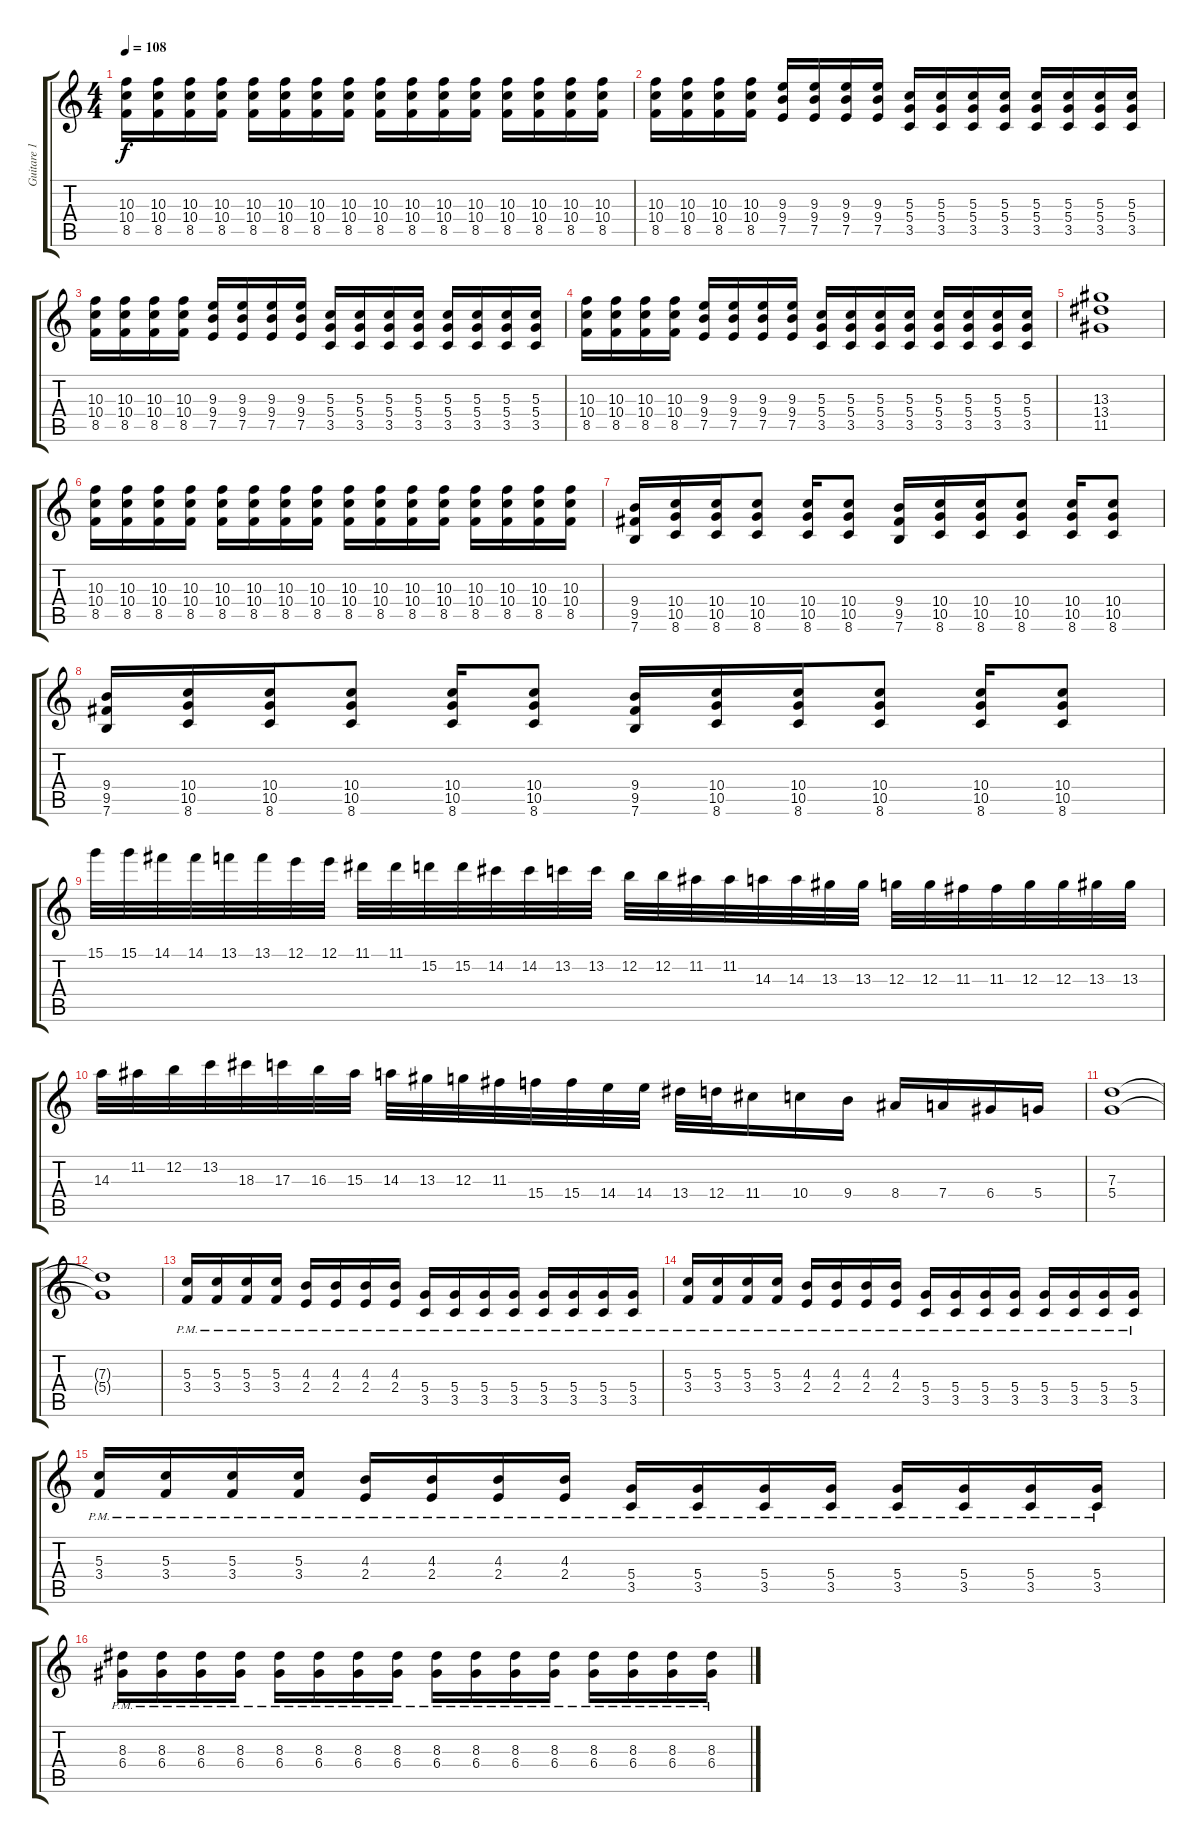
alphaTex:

\track ("Guitare 1" "Guitare 1") {instrument overdrivenguitar}
\staff {score tabs}
\tuning (E4 B3 G3 D3 A2 E2) {hide}
\ts (4 4)
\tempo 108
\clef g2
\ks c
(10.3 10.4 8.5).16{dy f} (10.3 10.4 8.5).16 (10.3 10.4 8.5).16 (10.3 10.4 8.5).16 (10.3 10.4 8.5).16 (10.3 10.4 8.5).16 (10.3 10.4 8.5).16 (10.3 10.4 8.5).16 (10.3 10.4 8.5).16 (10.3 10.4 8.5).16 (10.3 10.4 8.5).16 (10.3 10.4 8.5).16 (10.3 10.4 8.5).16 (10.3 10.4 8.5).16 (10.3 10.4 8.5).16 (10.3 10.4 8.5).16 |
(10.3 10.4 8.5).16 (10.3 10.4 8.5).16 (10.3 10.4 8.5).16 (10.3 10.4 8.5).16 (9.3 9.4 7.5).16 (9.3 9.4 7.5).16 (9.3 9.4 7.5).16 (9.3 9.4 7.5).16 (5.3 5.4 3.5).16 (5.3 5.4 3.5).16 (5.3 5.4 3.5).16 (5.3 5.4 3.5).16 (5.3 5.4 3.5).16 (5.3 5.4 3.5).16 (5.3 5.4 3.5).16 (5.3 5.4 3.5).16 |
(10.3 10.4 8.5).16 (10.3 10.4 8.5).16 (10.3 10.4 8.5).16 (10.3 10.4 8.5).16 (9.3 9.4 7.5).16 (9.3 9.4 7.5).16 (9.3 9.4 7.5).16 (9.3 9.4 7.5).16 (5.3 5.4 3.5).16 (5.3 5.4 3.5).16 (5.3 5.4 3.5).16 (5.3 5.4 3.5).16 (5.3 5.4 3.5).16 (5.3 5.4 3.5).16 (5.3 5.4 3.5).16 (5.3 5.4 3.5).16 |
(10.3 10.4 8.5).16 (10.3 10.4 8.5).16 (10.3 10.4 8.5).16 (10.3 10.4 8.5).16 (9.3 9.4 7.5).16 (9.3 9.4 7.5).16 (9.3 9.4 7.5).16 (9.3 9.4 7.5).16 (5.3 5.4 3.5).16 (5.3 5.4 3.5).16 (5.3 5.4 3.5).16 (5.3 5.4 3.5).16 (5.3 5.4 3.5).16 (5.3 5.4 3.5).16 (5.3 5.4 3.5).16 (5.3 5.4 3.5).16 |
(13.3 13.4 11.5).1 |
(10.3 10.4 8.5).16 (10.3 10.4 8.5).16 (10.3 10.4 8.5).16 (10.3 10.4 8.5).16 (10.3 10.4 8.5).16 (10.3 10.4 8.5).16 (10.3 10.4 8.5).16 (10.3 10.4 8.5).16 (10.3 10.4 8.5).16 (10.3 10.4 8.5).16 (10.3 10.4 8.5).16 (10.3 10.4 8.5).16 (10.3 10.4 8.5).16 (10.3 10.4 8.5).16 (10.3 10.4 8.5).16 (10.3 10.4 8.5).16 |
(9.4 9.5 7.6).16 (10.4 10.5 8.6).16 (10.4 10.5 8.6).16 (10.4 10.5 8.6).8 (10.4 10.5 8.6).16 (10.4 10.5 8.6).8 (9.4 9.5 7.6).16 (10.4 10.5 8.6).16 (10.4 10.5 8.6).16 (10.4 10.5 8.6).8 (10.4 10.5 8.6).16 (10.4 10.5 8.6).8 |
(9.4 9.5 7.6).16 (10.4 10.5 8.6).16 (10.4 10.5 8.6).16 (10.4 10.5 8.6).8 (10.4 10.5 8.6).16 (10.4 10.5 8.6).8 (9.4 9.5 7.6).16 (10.4 10.5 8.6).16 (10.4 10.5 8.6).16 (10.4 10.5 8.6).8 (10.4 10.5 8.6).16 (10.4 10.5 8.6).8 |
15.1.32 15.1.32 14.1.32 14.1.32 13.1.32 13.1.32 12.1.32 12.1.32 11.1.32 11.1.32 15.2.32 15.2.32 14.2.32 14.2.32 13.2.32 13.2.32 12.2.32 12.2.32 11.2.32 11.2.32 14.3.32 14.3.32 13.3.32 13.3.32 12.3.32 12.3.32 11.3.32 11.3.32 12.3.32 12.3.32 13.3.32 13.3.32 |
14.3.32 11.2.32 12.2.32 13.2.32 18.3.32 17.3.32 16.3.32 15.3.32 14.3.32 13.3.32 12.3.32 11.3.32 15.4.32 15.4.32 14.4.32 14.4.32 13.4.32 12.4.32 11.4.16 10.4.16 9.4.16 8.4.16 7.4.16 6.4.16 5.4.16 |
(7.3 5.4).1 |
(7.3{t} 5.4{t}).1 |
(5.3{pm} 3.4{pm}).16{volume 10} (5.3{pm} 3.4{pm}).16 (5.3{pm} 3.4{pm}).16 (5.3{pm} 3.4{pm}).16 (4.3{pm} 2.4{pm}).16 (4.3{pm} 2.4{pm}).16 (4.3{pm} 2.4{pm}).16 (4.3{pm} 2.4{pm}).16 (5.4{pm} 3.5{pm}).16 (5.4{pm} 3.5{pm}).16 (5.4{pm} 3.5{pm}).16 (5.4{pm} 3.5{pm}).16 (5.4{pm} 3.5{pm}).16 (5.4{pm} 3.5{pm}).16 (5.4{pm} 3.5{pm}).16 (5.4{pm} 3.5{pm}).16 |
(5.3{pm} 3.4{pm}).16{volume 12} (5.3{pm} 3.4{pm}).16 (5.3{pm} 3.4{pm}).16 (5.3{pm} 3.4{pm}).16 (4.3{pm} 2.4{pm}).16 (4.3{pm} 2.4{pm}).16 (4.3{pm} 2.4{pm}).16 (4.3{pm} 2.4{pm}).16 (5.4{pm} 3.5{pm}).16 (5.4{pm} 3.5{pm}).16 (5.4{pm} 3.5{pm}).16 (5.4{pm} 3.5{pm}).16 (5.4{pm} 3.5{pm}).16 (5.4{pm} 3.5{pm}).16 (5.4{pm} 3.5{pm}).16 (5.4{pm} 3.5{pm}).16 |
(5.3{pm} 3.4{pm}).16{volume 12} (5.3{pm} 3.4{pm}).16 (5.3{pm} 3.4{pm}).16 (5.3{pm} 3.4{pm}).16 (4.3{pm} 2.4{pm}).16 (4.3{pm} 2.4{pm}).16 (4.3{pm} 2.4{pm}).16 (4.3{pm} 2.4{pm}).16 (5.4{pm} 3.5{pm}).16 (5.4{pm} 3.5{pm}).16 (5.4{pm} 3.5{pm}).16 (5.4{pm} 3.5{pm}).16 (5.4{pm} 3.5{pm}).16 (5.4{pm} 3.5{pm}).16 (5.4{pm} 3.5{pm}).16 (5.4{pm} 3.5{pm}).16 |
(8.3{pm} 6.4{pm}).16 (8.3{pm} 6.4{pm}).16 (8.3{pm} 6.4{pm}).16 (8.3{pm} 6.4{pm}).16 (8.3{pm} 6.4{pm}).16 (8.3{pm} 6.4{pm}).16 (8.3{pm} 6.4{pm}).16 (8.3{pm} 6.4{pm}).16 (8.3{pm} 6.4{pm}).16 (8.3{pm} 6.4{pm}).16 (8.3{pm} 6.4{pm}).16 (8.3{pm} 6.4{pm}).16 (8.3{pm} 6.4{pm}).16 (8.3{pm} 6.4{pm}).16 (8.3{pm} 6.4{pm}).16 (8.3{pm} 6.4{pm}).16
